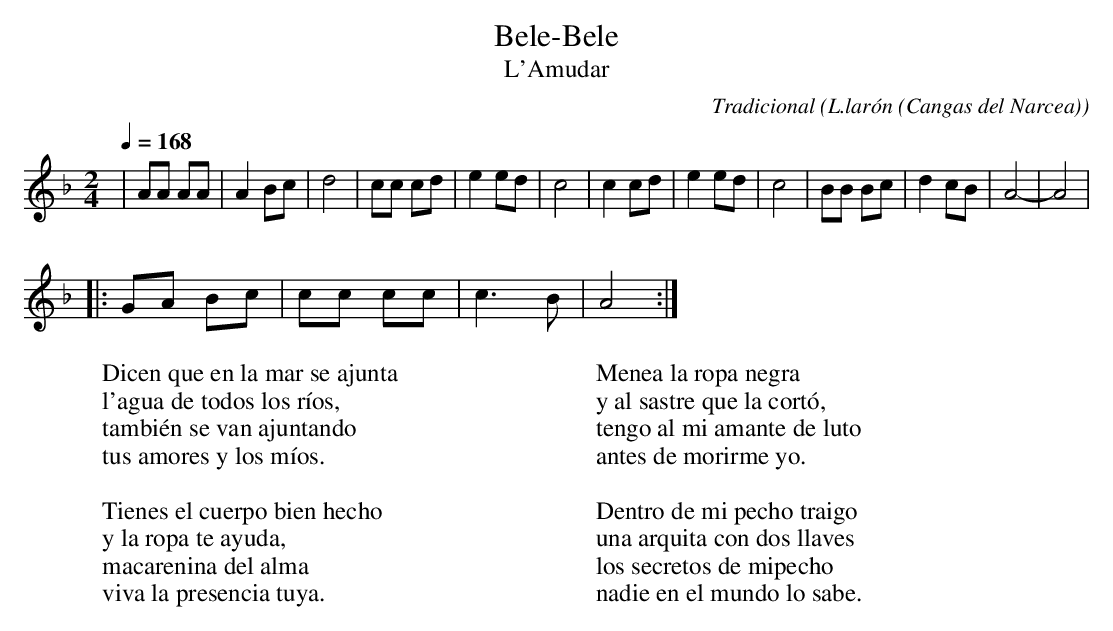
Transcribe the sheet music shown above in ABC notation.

X:1
T:Bele-Bele
T:L'Amudar
C:Tradicional
O:L.larón (Cangas del Narcea)
M:2/4
L:1/8
Q:1/4=168
W:Dicen que en la mar se ajunta
W:l'agua de todos los ríos,
W:también se van ajuntando
W:tus amores y los míos.
W:
W:Tienes el cuerpo bien hecho
W:y la ropa te ayuda,
W:macarenina del alma
W:viva la presencia tuya.
W:
W:Menea la ropa negra
W:y al sastre que la cortó,
W:tengo al mi amante de luto
W:antes de morirme yo.
W:
W:Dentro de mi pecho traigo
W:una arquita con dos llaves
W:los secretos de mipecho
W:nadie en el mundo lo sabe.
K:F
|AA AA|A2 Bc|d4|cc cd|e2 ed|c4|c2 cd|e2 ed|c4|BB Bc|d2 cB|A4-|A4|
|: GA Bc|cc cc|c3 B|A4 :|
